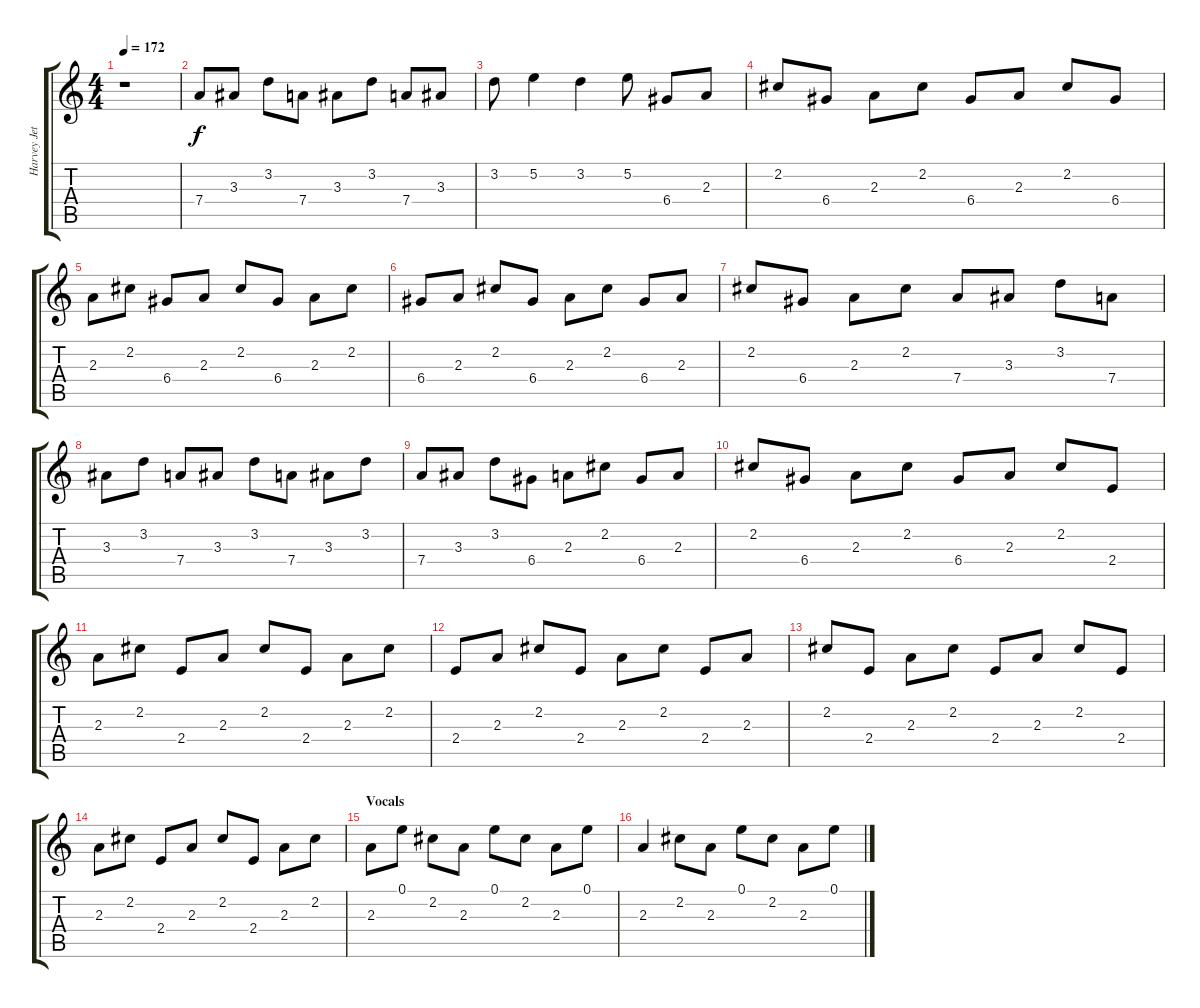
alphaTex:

\track ("Harvey Jett  " "Harvey Jet") {instrument acousticguitarsteel}
\staff {score tabs}
\tuning (E4 B3 G3 D3 A2 E2) {hide}
\ts (4 4)
\tempo 172
\clef g2
\ks c
r.1{dy f instrument acousticguitarsteel} |
7.4.8 3.3.8 3.2.8 7.4.8 3.3.8 3.2.8 7.4.8 3.3.8 |
3.2.8 5.2.4 3.2.4 5.2.8 6.4.8 2.3.8 |
2.2.8 6.4.8 2.3.8 2.2.8 6.4.8 2.3.8 2.2.8 6.4.8 |
2.3.8 2.2.8 6.4.8 2.3.8 2.2.8 6.4.8 2.3.8 2.2.8 |
6.4.8 2.3.8 2.2.8 6.4.8 2.3.8 2.2.8 6.4.8 2.3.8 |
2.2.8 6.4.8 2.3.8 2.2.8 7.4.8 3.3.8 3.2.8 7.4.8 |
3.3.8 3.2.8 7.4.8 3.3.8 3.2.8 7.4.8 3.3.8 3.2.8 |
7.4.8 3.3.8 3.2.8 6.4.8 2.3.8 2.2.8 6.4.8 2.3.8 |
2.2.8 6.4.8 2.3.8 2.2.8 6.4.8 2.3.8 2.2.8 2.4.8 |
2.3.8 2.2.8 2.4.8 2.3.8 2.2.8 2.4.8 2.3.8 2.2.8 |
2.4.8 2.3.8 2.2.8 2.4.8 2.3.8 2.2.8 2.4.8 2.3.8 |
2.2.8 2.4.8 2.3.8 2.2.8 2.4.8 2.3.8 2.2.8 2.4.8 |
2.3.8 2.2.8 2.4.8 2.3.8 2.2.8 2.4.8 2.3.8 2.2.8 |
\section ("" "Vocals")
2.3.8 0.1.8 2.2.8 2.3.8 0.1.8 2.2.8 2.3.8 0.1.8 |
2.3.4 2.2.8 2.3.8 0.1.8 2.2.8 2.3.8 0.1.8
